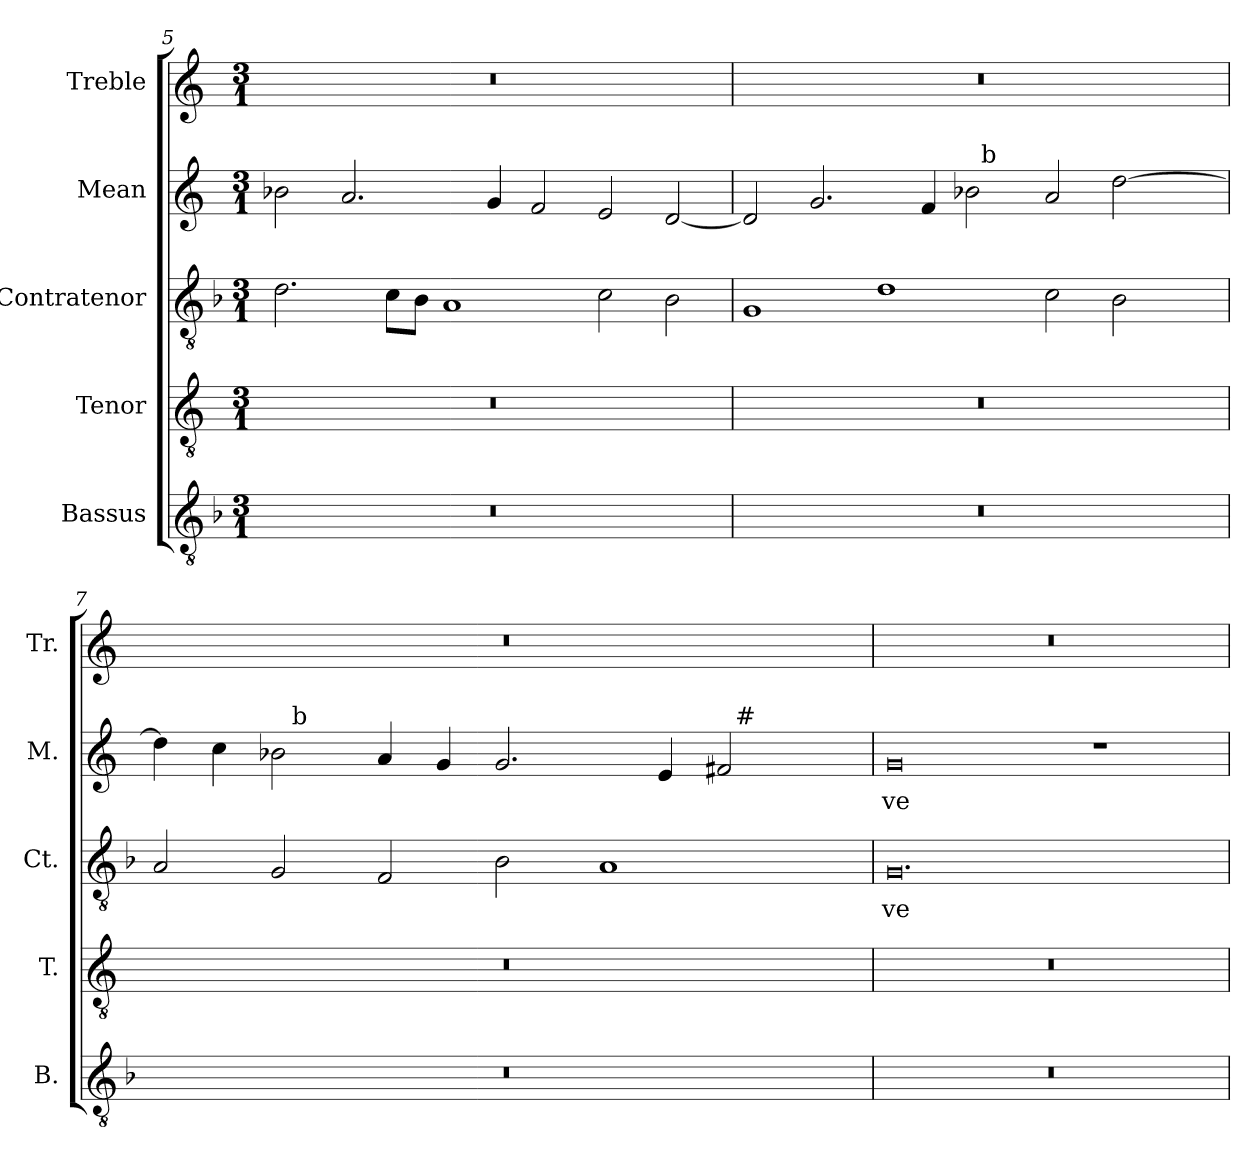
**kern	**kern	**kern	**text	**kern	**text	**kern
*part5	*part4	*part3	*part3	*part2	*part2	*part1
*staff5	*staff4	*staff3	*staff3	*staff2	*staff2	*staff1
*I"Bassus	*I"Tenor	*I"Contratenor	*	*I"Mean	*	*I"Treble
*I'B.	*I'T.	*I'Ct.	*	*I'M.	*	*I'Tr.
*clefGv2	*clefGv2	*clefGv2	*	*clefG2	*	*clefG2
*ITrd7c12	*ITrd7c12	*ITrd7c12	*	*	*	*
*k[b-]	*k[]	*k[b-]	*	*k[]	*	*k[]
*F:	*	*F:	*	*C:	*	*C:
*M3/1	*M3/1	*M3/1	*	*M3/1	*	*M3/1
=5	=5	=5	=5	=5	=5	=5
!LO:N:vis=1	!LO:N:vis=1	!	!	!	!	!LO:N:vis=1
0.r	0.r	2.Di\	.	2b-Xi\	.	0.r
.	.	.	.	2.ai/	.	.
.	.	8Ci\L	.	.	.	.
.	.	8BB-i\J	.	.	.	.
.	.	1AAi	.	.	.	.
.	.	.	.	4gi/	.	.
.	.	.	.	2fi/	.	.
.	.	2Ci\	.	2ei/	.	.
.	.	2BB-i\	.	[<2di/	.	.
=6	=6	=6	=6	=6	=6	=6
!LO:N:vis=1	!LO:N:vis=1	!	!	!	!	!LO:N:vis=1
*	*	*	*	*^	*	*
0.r	0.r	1GGi	.	2di/]	1ryy	.	0.r
.	.	.	.	2.gi/	.	.	.
.	.	1Di	.	.	2ryy	.	.
.	.	.	.	4fi/	.	.	.
.	.	.	.	2b-i\	32ryy	.	.
.	.	.	.	.	256ryy	.	.
!	!	!	!	!	!LO:TX:a:t=b	!	!
.	.	.	.	.	1ryy	.	.
.	.	2Ci\	.	2ai/	.	.	.
.	.	2BB-i\	.	[>2ddi\	.	.	.
.	.	.	.	.	4ryy	.	.
.	.	.	.	.	8ryy	.	.
.	.	.	.	.	16ryy	.	.
.	.	.	.	.	64..ryy	.	.
!!LO:LB:g=z
=7	=7	=7	=7	=7	=7	=7	=7
!LO:N:vis=1	!LO:N:vis=1	!	!	!	!	!	!LO:N:vis=1
0.r	0.r	2AAi/	.	4ddi\]	2ryy	.	0.r
.	.	.	.	4cci\	.	.	.
.	.	2GGi/	.	2b-i\	32ryy	.	.
.	.	.	.	.	256ryy	.	.
!	!	!	!	!	!LO:TX:a:t=b	!	!
.	.	.	.	.	1ryy	.	.
.	.	2FFi/	.	4ai/	.	.	.
.	.	.	.	4gi/	.	.	.
.	.	2BB-i\	.	2.gi/	.	.	.
.	.	.	.	.	1ryy	.	.
.	.	1AAi	.	.	.	.	.
.	.	.	.	4ei/	.	.	.
.	.	.	.	2f#i/	.	.	.
!	!	!	!	!	!LO:TX:a:t=#	!	!
.	.	.	.	.	4ryy	.	.
.	.	.	.	.	8ryy	.	.
.	.	.	.	.	16ryy	.	.
.	.	.	.	.	64..ryy	.	.
=8	=8	=8	=8	=8	=8	=8	=8
!LO:N:vis=1	!LO:N:vis=1	!	!	!	!	!	!
*	*	*	*	*v	*v	*	*
*	*	*	*	*^	*	*
!	!	!	!LO:LY:b:color=#000000	!	!	!	!
*	*	*	*	*v	*v	*	*
*	*	*	*	*^	*	*
!	!	!	!	!	!	!LO:LY:b:color=#000000	!LO:N:vis=1
*	*	*	*	*v	*v	*	*
0.r	0.r	0.GGi	-ve	0gi	-ve	0.r
.	.	.	.	1r	.	.
=	=	=	=	=	=	=
*-	*-	*-	*-	*-	*-	*-
